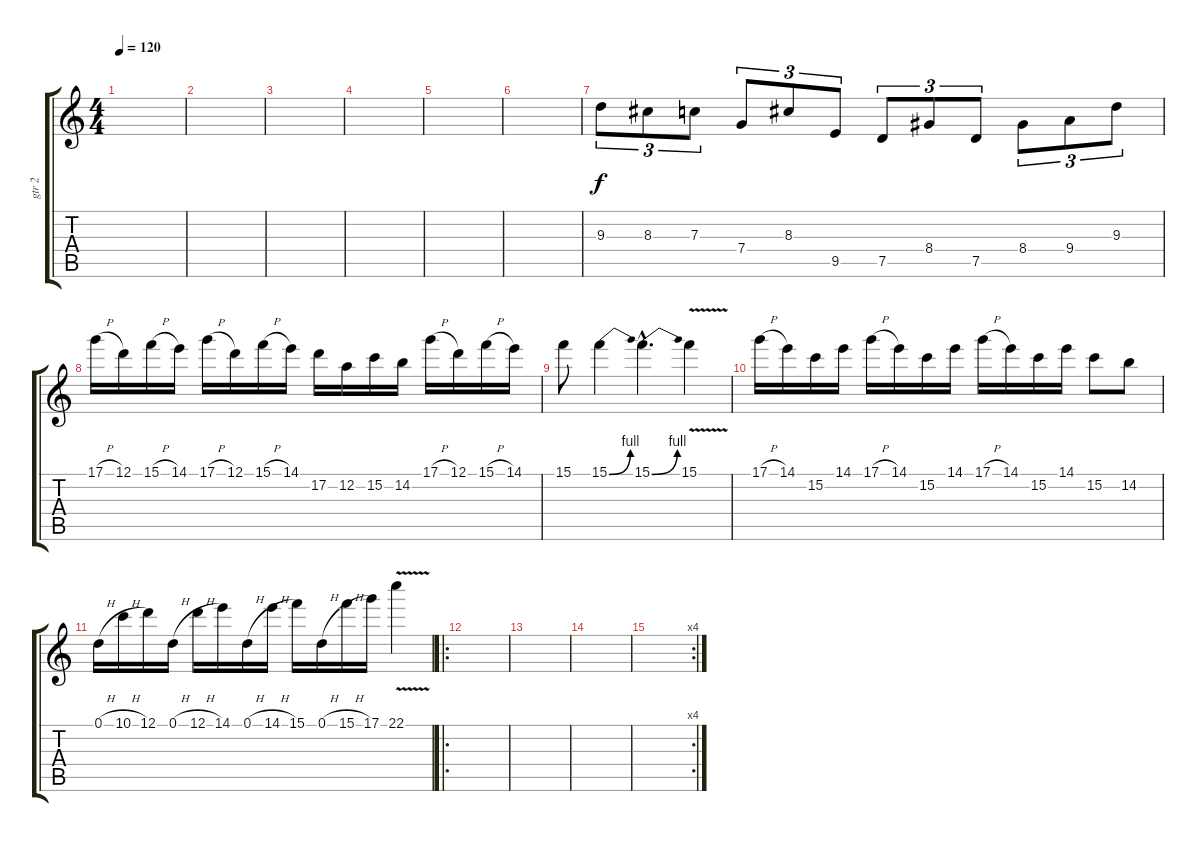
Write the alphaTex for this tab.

\track ("gtr 2" "gtr 2") {instrument overdrivenguitar}
\staff {score tabs}
\tuning (D4 A3 F3 C3 G2 D2) {hide}
\ts (4 4)
\tempo 120
\clef g2
\ks c
|
|
|
|
|
|
9.3.8{tu (3 2)} 8.3.8{tu (3 2)} 7.3.8{tu (3 2)} 7.4.8{tu (3 2)} 8.3.8{tu (3 2)} 9.5.8{tu (3 2)} 7.5.8{tu (3 2)} 8.4.8{tu (3 2)} 7.5.8{tu (3 2)} 8.4.8{tu (3 2)} 9.4.8{tu (3 2)} 9.3.8{tu (3 2)} |
17.1{h}.16 12.1.16 15.1{h}.16 14.1.16 17.1{h}.16 12.1.16 15.1{h}.16 14.1.16 17.2.16 12.2.16 15.2.16 14.2.16 17.1{h}.16 12.1.16 15.1{h}.16 14.1.16 |
15.1.8 15.1{be (bend 0 0 60 4)}.4 15.1{be (bend 0 0 60 4) hac}.4{d} 15.1{v}.4 |
17.1{h}.16 14.1.16 15.2.16 14.1.16 17.1{h}.16 14.1.16 15.2.16 14.1.16 17.1{h}.16 14.1.16 15.2.16 14.1.16 15.2.8 14.2.8 |
0.1{h}.16 10.1{h}.16 12.1.16 0.1{h}.16 12.1{h}.16 14.1.16 0.1{h}.16 14.1{h}.16 15.1.16 0.1{h}.16 15.1{h}.16 17.1.16 22.1{v}.4 |
\ro
|
|
|
\rc 4
